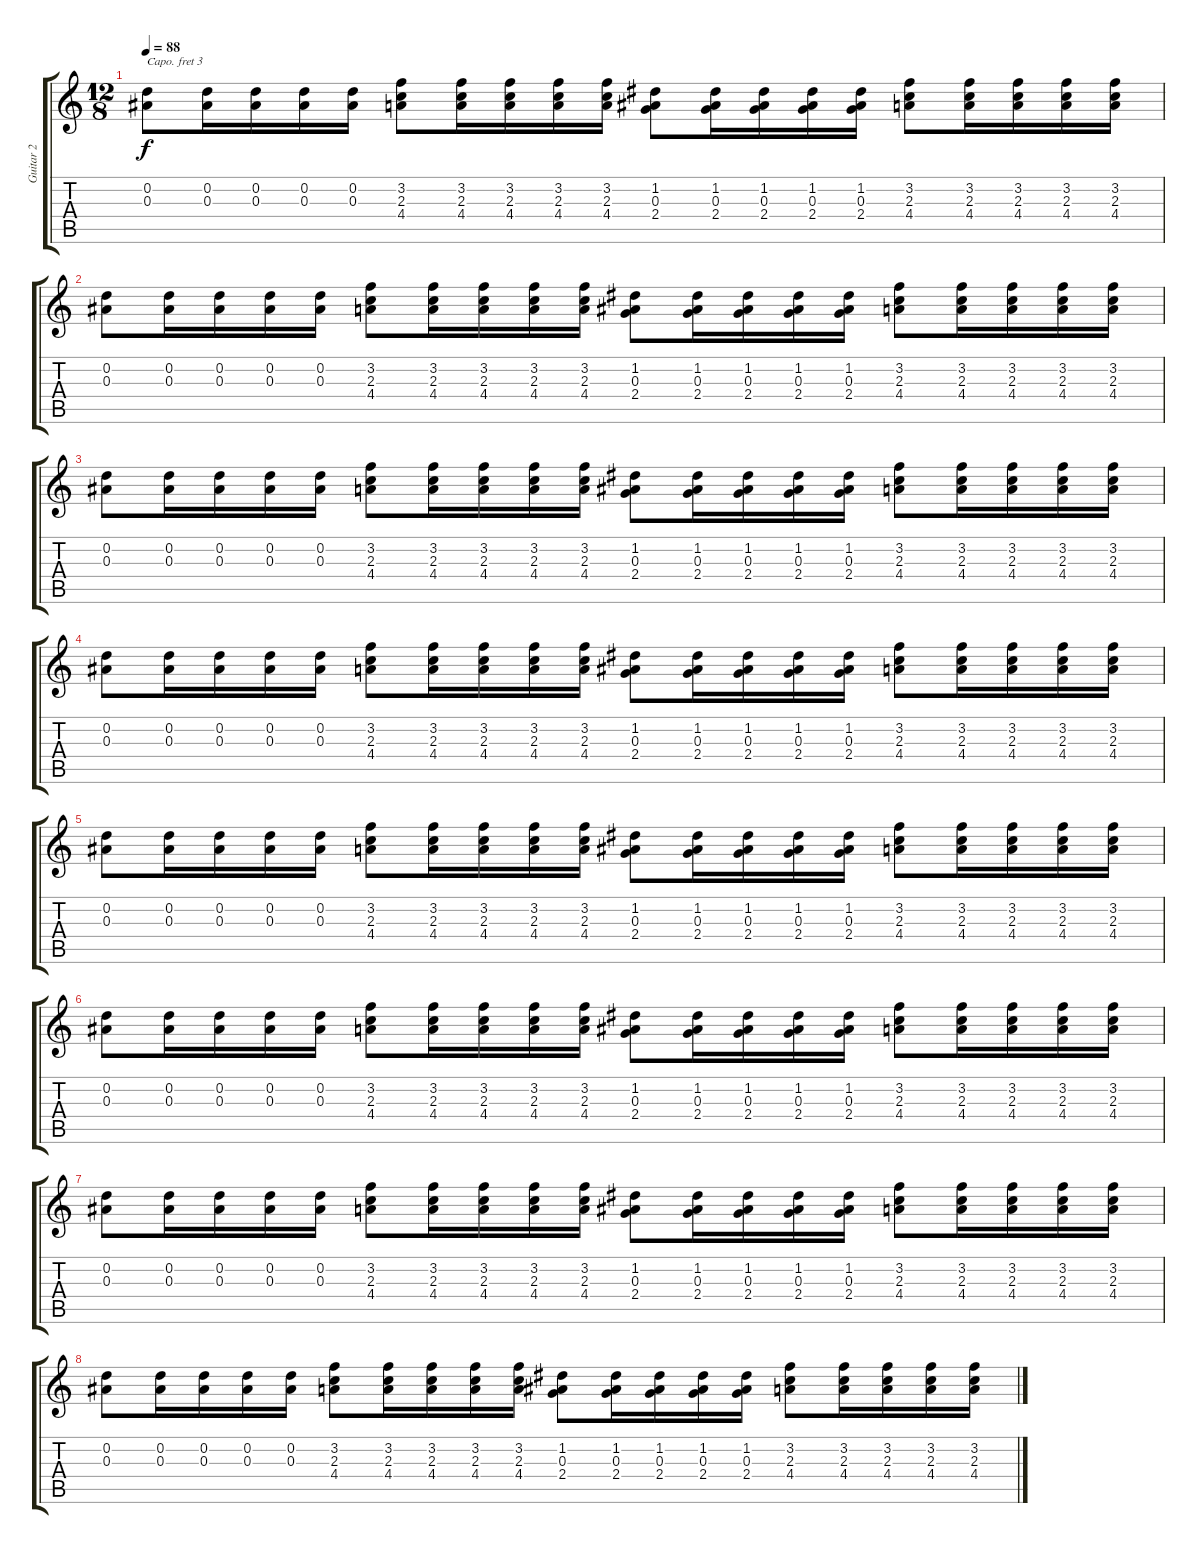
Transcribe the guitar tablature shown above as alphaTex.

\track ("Guitar 2" "Guitar 2") {instrument acousticguitarnylon}
\staff {score tabs}
\capo 3
\tuning (E4 B3 G3 D3 A2 E2) {hide}
\ts (12 8)
\tempo 88
\clef g2
\ks c
(0.2 0.3).8{dy f} (0.2 0.3).16 (0.2 0.3).16 (0.2 0.3).16 (0.2 0.3).16 (3.2 2.3 4.4).8 (3.2 2.3 4.4).16 (3.2 2.3 4.4).16 (3.2 2.3 4.4).16 (3.2 2.3 4.4).16 (1.2 0.3 2.4).8 (1.2 0.3 2.4).16 (1.2 0.3 2.4).16 (1.2 0.3 2.4).16 (1.2 0.3 2.4).16 (3.2 2.3 4.4).8 (3.2 2.3 4.4).16 (3.2 2.3 4.4).16 (3.2 2.3 4.4).16 (3.2 2.3 4.4).16 |
(0.2 0.3).8 (0.2 0.3).16 (0.2 0.3).16 (0.2 0.3).16 (0.2 0.3).16 (3.2 2.3 4.4).8 (3.2 2.3 4.4).16 (3.2 2.3 4.4).16 (3.2 2.3 4.4).16 (3.2 2.3 4.4).16 (1.2 0.3 2.4).8 (1.2 0.3 2.4).16 (1.2 0.3 2.4).16 (1.2 0.3 2.4).16 (1.2 0.3 2.4).16 (3.2 2.3 4.4).8 (3.2 2.3 4.4).16 (3.2 2.3 4.4).16 (3.2 2.3 4.4).16 (3.2 2.3 4.4).16 |
(0.2 0.3).8 (0.2 0.3).16 (0.2 0.3).16 (0.2 0.3).16 (0.2 0.3).16 (3.2 2.3 4.4).8 (3.2 2.3 4.4).16 (3.2 2.3 4.4).16 (3.2 2.3 4.4).16 (3.2 2.3 4.4).16 (1.2 0.3 2.4).8 (1.2 0.3 2.4).16 (1.2 0.3 2.4).16 (1.2 0.3 2.4).16 (1.2 0.3 2.4).16 (3.2 2.3 4.4).8 (3.2 2.3 4.4).16 (3.2 2.3 4.4).16 (3.2 2.3 4.4).16 (3.2 2.3 4.4).16 |
(0.2 0.3).8 (0.2 0.3).16 (0.2 0.3).16 (0.2 0.3).16 (0.2 0.3).16 (3.2 2.3 4.4).8 (3.2 2.3 4.4).16 (3.2 2.3 4.4).16 (3.2 2.3 4.4).16 (3.2 2.3 4.4).16 (1.2 0.3 2.4).8 (1.2 0.3 2.4).16 (1.2 0.3 2.4).16 (1.2 0.3 2.4).16 (1.2 0.3 2.4).16 (3.2 2.3 4.4).8 (3.2 2.3 4.4).16 (3.2 2.3 4.4).16 (3.2 2.3 4.4).16 (3.2 2.3 4.4).16 |
(0.2 0.3).8 (0.2 0.3).16 (0.2 0.3).16 (0.2 0.3).16 (0.2 0.3).16 (3.2 2.3 4.4).8 (3.2 2.3 4.4).16 (3.2 2.3 4.4).16 (3.2 2.3 4.4).16 (3.2 2.3 4.4).16 (1.2 0.3 2.4).8 (1.2 0.3 2.4).16 (1.2 0.3 2.4).16 (1.2 0.3 2.4).16 (1.2 0.3 2.4).16 (3.2 2.3 4.4).8 (3.2 2.3 4.4).16 (3.2 2.3 4.4).16 (3.2 2.3 4.4).16 (3.2 2.3 4.4).16 |
(0.2 0.3).8 (0.2 0.3).16 (0.2 0.3).16 (0.2 0.3).16 (0.2 0.3).16 (3.2 2.3 4.4).8 (3.2 2.3 4.4).16 (3.2 2.3 4.4).16 (3.2 2.3 4.4).16 (3.2 2.3 4.4).16 (1.2 0.3 2.4).8 (1.2 0.3 2.4).16 (1.2 0.3 2.4).16 (1.2 0.3 2.4).16 (1.2 0.3 2.4).16 (3.2 2.3 4.4).8 (3.2 2.3 4.4).16 (3.2 2.3 4.4).16 (3.2 2.3 4.4).16 (3.2 2.3 4.4).16 |
(0.2 0.3).8 (0.2 0.3).16 (0.2 0.3).16 (0.2 0.3).16 (0.2 0.3).16 (3.2 2.3 4.4).8 (3.2 2.3 4.4).16 (3.2 2.3 4.4).16 (3.2 2.3 4.4).16 (3.2 2.3 4.4).16 (1.2 0.3 2.4).8 (1.2 0.3 2.4).16 (1.2 0.3 2.4).16 (1.2 0.3 2.4).16 (1.2 0.3 2.4).16 (3.2 2.3 4.4).8 (3.2 2.3 4.4).16 (3.2 2.3 4.4).16 (3.2 2.3 4.4).16 (3.2 2.3 4.4).16 |
(0.2 0.3).8 (0.2 0.3).16 (0.2 0.3).16 (0.2 0.3).16 (0.2 0.3).16 (3.2 2.3 4.4).8 (3.2 2.3 4.4).16 (3.2 2.3 4.4).16 (3.2 2.3 4.4).16 (3.2 2.3 4.4).16 (1.2 0.3 2.4).8 (1.2 0.3 2.4).16 (1.2 0.3 2.4).16 (1.2 0.3 2.4).16 (1.2 0.3 2.4).16 (3.2 2.3 4.4).8 (3.2 2.3 4.4).16 (3.2 2.3 4.4).16 (3.2 2.3 4.4).16 (3.2 2.3 4.4).16
